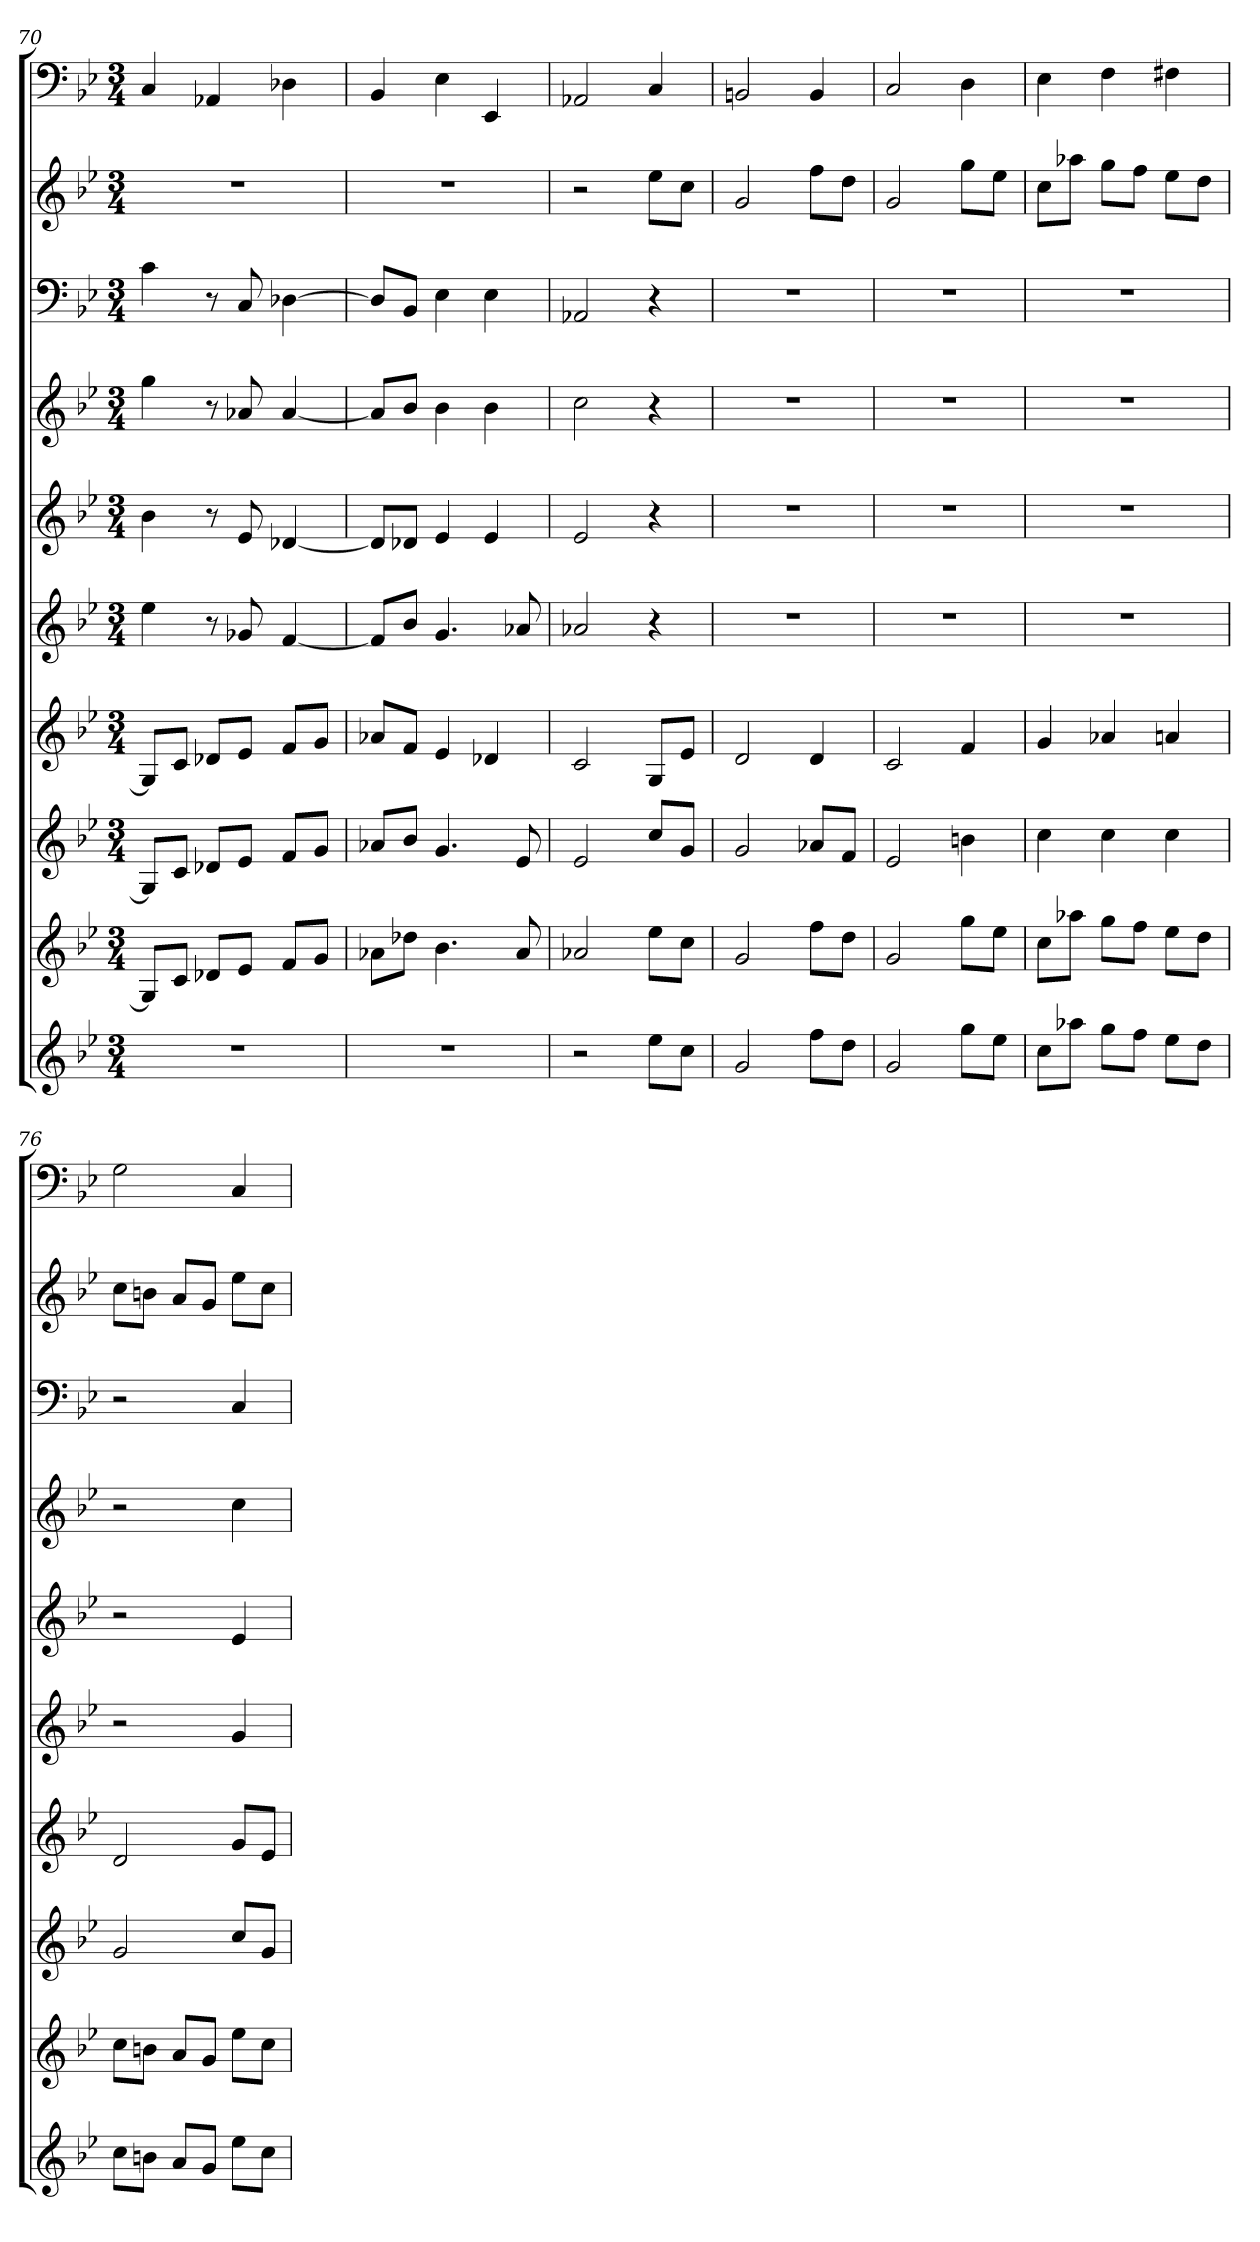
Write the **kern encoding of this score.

**kern	**kern	**kern	**kern	**kern	**kern	**kern	**kern	**kern	**kern
*part10	*part9	*part8	*part7	*part6	*part5	*part4	*part3	*part2	*part1
*staff10	*staff9	*staff8	*staff7	*staff6	*staff5	*staff4	*staff3	*staff2	*staff1
*clefG2	*clefG2	*clefG2	*clefG2	*clefG2	*clefG2	*clefG2	*clefF4	*clefG2	*clefF4
*k[b-e-]	*k[b-e-]	*k[b-e-]	*k[b-e-]	*k[b-e-]	*k[b-e-]	*k[b-e-]	*k[b-e-]	*k[b-e-]	*k[b-e-]
*g:	*g:	*g:	*g:	*g:	*g:	*g:	*g:	*g:	*g:
*M3/4	*M3/4	*M3/4	*M3/4	*M3/4	*M3/4	*M3/4	*M3/4	*M3/4	*M3/4
=70	=70	=70	=70	=70	=70	=70	=70	=70	=70
2.r	8G/L]	8G/L]	8G/L]	4ee-	4b-	4gg	4c	2.r	4C
.	8c/J	8c/J	8c/J	.	.	.	.	.	.
.	8d-X/L	8d-X/L	8d-X/L	8r	8r	8r	8r	.	4AA-X
.	8e-/J	8e-/J	8e-/J	8g-X	8e-	8a-X	8C	.	.
.	8f/L	8f/L	8f/L	[4f	[4d-X	[4a-	[4D-X	.	4D-X
.	8g/J	8g/J	8g/J	.	.	.	.	.	.
=71	=71	=71	=71	=71	=71	=71	=71	=71	=71
2.r	8a-X\L	8a-X/L	8a-X/L	8f/L]	8d-/L]	8a-/L]	8D-/L]	2.r	4BB-
.	8dd-X\J	8b-/J	8f/J	8b-/J	8d-X/J	8b-/J	8BB-/J	.	.
.	4.b-	4.g	4e-	4.g	4e-	4b-	4E-	.	4E-
.	.	.	4d-X	.	4e-	4b-	4E-	.	4EE-
.	8a-	8e-	.	8a-X	.	.	.	.	.
=72	=72	=72	=72	=72	=72	=72	=72	=72	=72
2r	2a-X	2e-	2c	2a-X	2e-	2cc	2AA-X	2r	2AA-X
8ee-\L	8ee-\L	8cc/L	8G/L	4r	4r	4r	4r	8ee-\L	4C
8cc\J	8cc\J	8g/J	8e-/J	.	.	.	.	8cc\J	.
=73	=73	=73	=73	=73	=73	=73	=73	=73	=73
2g	2g	2g	2d	2.r	2.r	2.r	2.r	2g	2BBn
8ff\L	8ff\L	8a-X/L	4d	.	.	.	.	8ff\L	4BB
8dd\J	8dd\J	8f/J	.	.	.	.	.	8dd\J	.
=74	=74	=74	=74	=74	=74	=74	=74	=74	=74
2g	2g	2e-	2c	2.r	2.r	2.r	2.r	2g	2C
8gg\L	8gg\L	4bn	4f	.	.	.	.	8gg\L	4D
8ee-\J	8ee-\J	.	.	.	.	.	.	8ee-\J	.
=75	=75	=75	=75	=75	=75	=75	=75	=75	=75
8cc\L	8cc\L	4cc	4g	2.r	2.r	2.r	2.r	8cc\L	4E-
8aa-X\J	8aa-X\J	.	.	.	.	.	.	8aa-X\J	.
8gg\L	8gg\L	4cc	4a-X	.	.	.	.	8gg\L	4F
8ff\J	8ff\J	.	.	.	.	.	.	8ff\J	.
8ee-\L	8ee-\L	4cc	4an	.	.	.	.	8ee-\L	4F#X
8dd\J	8dd\J	.	.	.	.	.	.	8dd\J	.
=76	=76	=76	=76	=76	=76	=76	=76	=76	=76
8cc\L	8cc\L	2g	2d	2r	2r	2r	2r	8cc\L	2G
8bn\J	8bn\J	.	.	.	.	.	.	8bn\J	.
8a/L	8a/L	.	.	.	.	.	.	8a/L	.
8g/J	8g/J	.	.	.	.	.	.	8g/J	.
8ee-\L	8ee-\L	8cc/L	8g/L	4g	4e-	4cc	4C	8ee-\L	4C
8cc\J	8cc\J	8g/J	8e-/J	.	.	.	.	8cc\J	.
=	=	=	=	=	=	=	=	=	=
*-	*-	*-	*-	*-	*-	*-	*-	*-	*-
